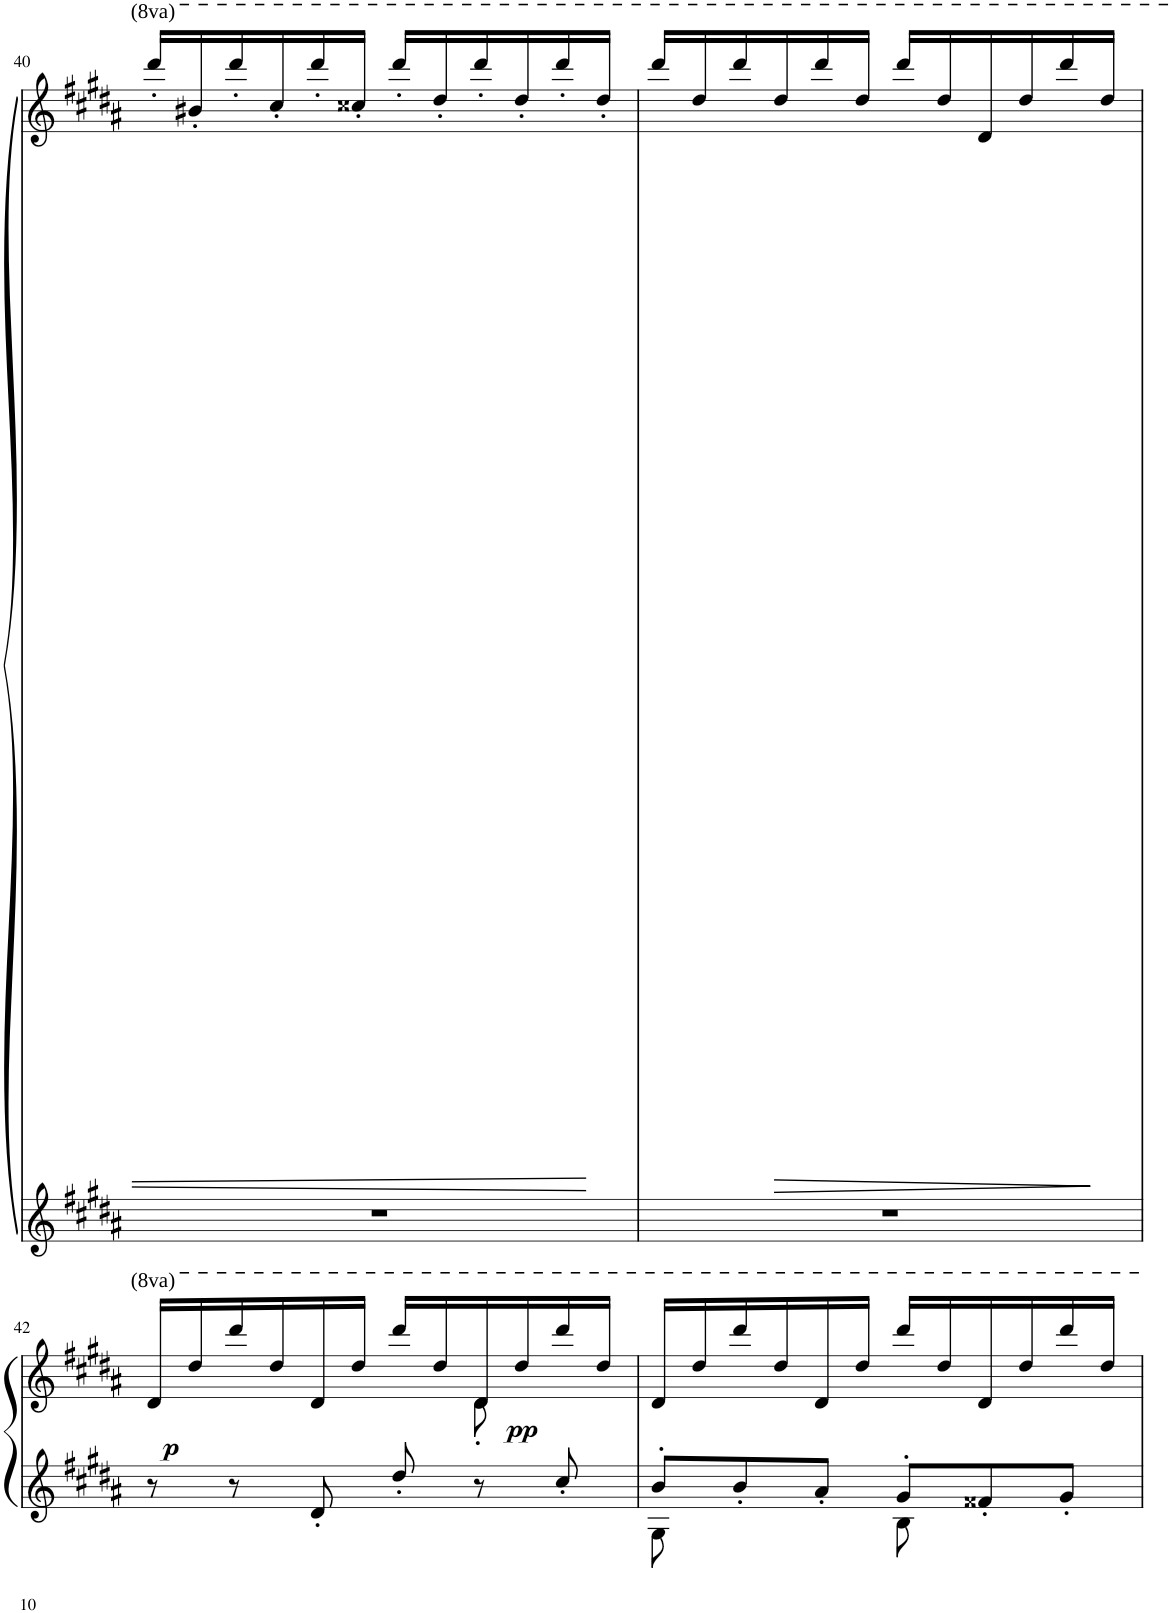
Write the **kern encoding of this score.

**kern	**kern	**dynam
*part1	*part1	*part1
*staff2	*staff1	*staff1/2
*I"Piano	*	*
*I'Pno	*	*
!!LO:PB:g=z
*clefG2	*clefG2	*
*k[f#c#g#d#a#]	*k[f#c#g#d#a#]	*
*M6/8	*M6/8	*
=40	=40	=40
2.r	16dddd#'/LL	.
.	16bb#X'/	.
.	16dddd#'/	.
.	16ccc#'/	.
.	16dddd#'/	.
.	16ccc##X'/JJ	.
.	16dddd#'/LL	.
.	16ddd#'/	.
.	16dddd#'/	.
.	16ddd#'/	.
.	16dddd#'/	.
.	16ddd#'/JJ	.
=41	=41	=41
2.r	16dddd#'/LL	.
.	16ddd#'/	.
.	16dddd#'/	.
!	!	!LO:HP:b
.	16ddd#'/	>
.	16dddd#'/	.
.	16ddd#'/JJ	.
.	16dddd#'/LL	.
.	16ddd#'/	.
.	16dd#'/	.
.	16ddd#'/	.
.	16dddd#'/	.
.	16ddd#'/JJ	]
!!LO:LB:g=z
=42	=42	=42
*	*^	*
!	!	!	!LO:DY:b
8r	16dd#'/LL	2ryy	p
.	16ddd#'/	.	.
8r	16dddd#'/	.	.
.	16ddd#'/	.	.
8d#'/	16dd#'/	.	.
.	16ddd#'/JJ	.	.
!	!	!	!LO:DY:b
8dd#'/	16dddd#'/LL	.	pp
.	16ddd#'/	.	.
8r	16dd#'/	8dd#'\	.
.	16ddd#'/	.	.
8cc#'/	16dddd#'/	8ryy	.
.	16ddd#'/JJ	.	.
*	*v	*v	*
=43	=43	=43
*^	*	*
8b'/L	8G#\	16dd#'/LL	.
.	.	16ddd#'/	.
8b'/	4ryy	16dddd#'/	.
.	.	16ddd#'/	.
8a#'/J	.	16dd#'/	.
.	.	16ddd#'/JJ	.
8g#'/L	8B\	16dddd#'/LL	.
.	.	16ddd#'/	.
8f##X'/	4ryy	16dd#'/	.
.	.	16ddd#'/	.
8g#'/J	.	16dddd#'/	.
.	.	16ddd#'/JJ	.
*v	*v	*	*
=	=	=
*-	*-	*-
